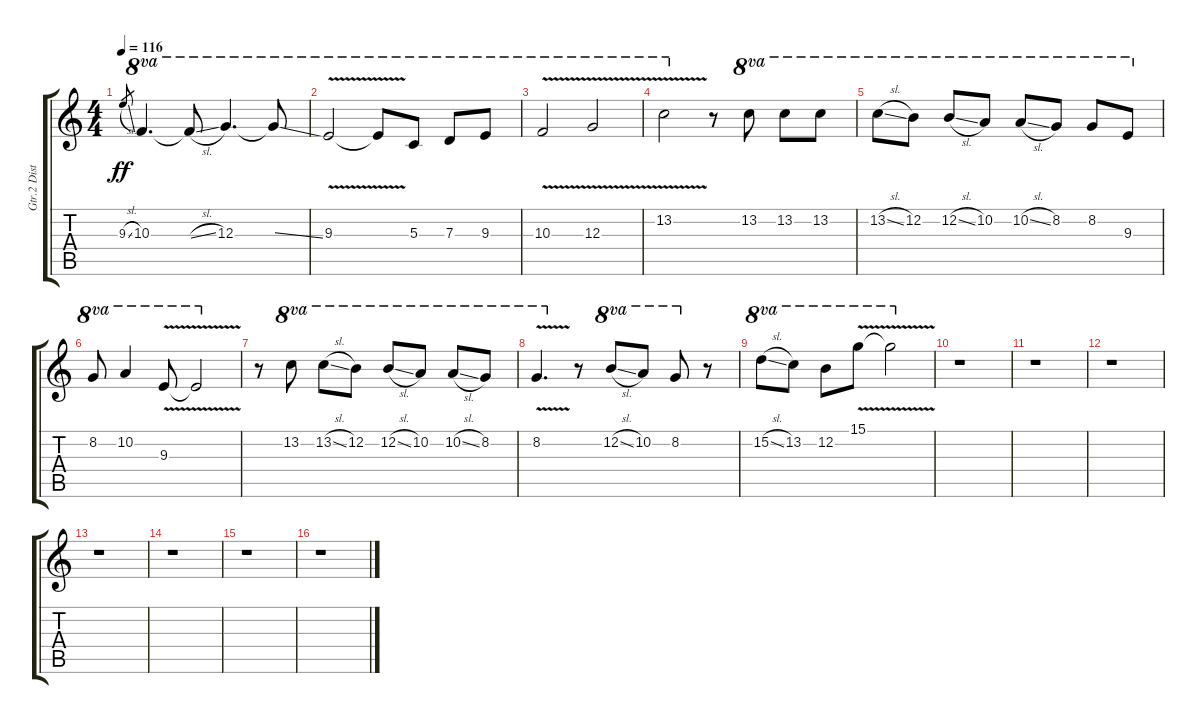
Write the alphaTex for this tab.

\track ("Gtr.2 Distortion" "Gtr.2 Dist") {instrument distortionguitar}
\staff {score tabs}
\tuning (E4 B3 G3 D4 A3 E3) {hide}
\ts (4 4)
\tempo 116
\clef g2
\ks c
9.3{sl}.8{gr dy ff} 10.3.4{d ot 8va} 10.3{sl t}.8{ot 8va} 12.3.4{d ot 8va} 12.3{ss t}.8{ot 8va} |
9.3{v}.2{ot 8va} 9.3{v t}.8{ot 8va} 5.3.8{ot 8va} 7.3.8{ot 8va} 9.3.8{ot 8va} |
10.3{v}.2{ot 8va} 12.3{v}.2{ot 8va} |
13.2{v}.2{ot 8va} r.8 13.2.8{ot 8va} 13.2.8{ot 8va} 13.2.8{ot 8va} |
13.2{sl}.8{ot 8va} 12.2.8{ot 8va} 12.2{sl}.8{ot 8va} 10.2.8{ot 8va} 10.2{sl}.8{ot 8va} 8.2.8{ot 8va} 8.2.8{ot 8va} 9.3.8{ot 8va} |
8.2.8{ot 8va} 10.2.4{ot 8va} 9.3{v}.8{ot 8va} 9.3{v t}.2{ot 8va} |
r.8 13.2.8{ot 8va} 13.2{sl}.8{ot 8va} 12.2.8{ot 8va} 12.2{sl}.8{ot 8va} 10.2.8{ot 8va} 10.2{sl}.8{ot 8va} 8.2.8{ot 8va} |
8.2{v}.4{d ot 8va} r.8 12.2{sl}.8{ot 8va} 10.2.8{ot 8va} 8.2.8{ot 8va} r.8 |
15.2{sl}.8{ot 8va} 13.2.8{ot 8va} 12.2.8{ot 8va} 15.1{v}.8{ot 8va} 15.1{v t}.2{ot 8va} |
r.1 |
r.1 |
r.1 |
r.1 |
r.1 |
r.1 |
r.1
